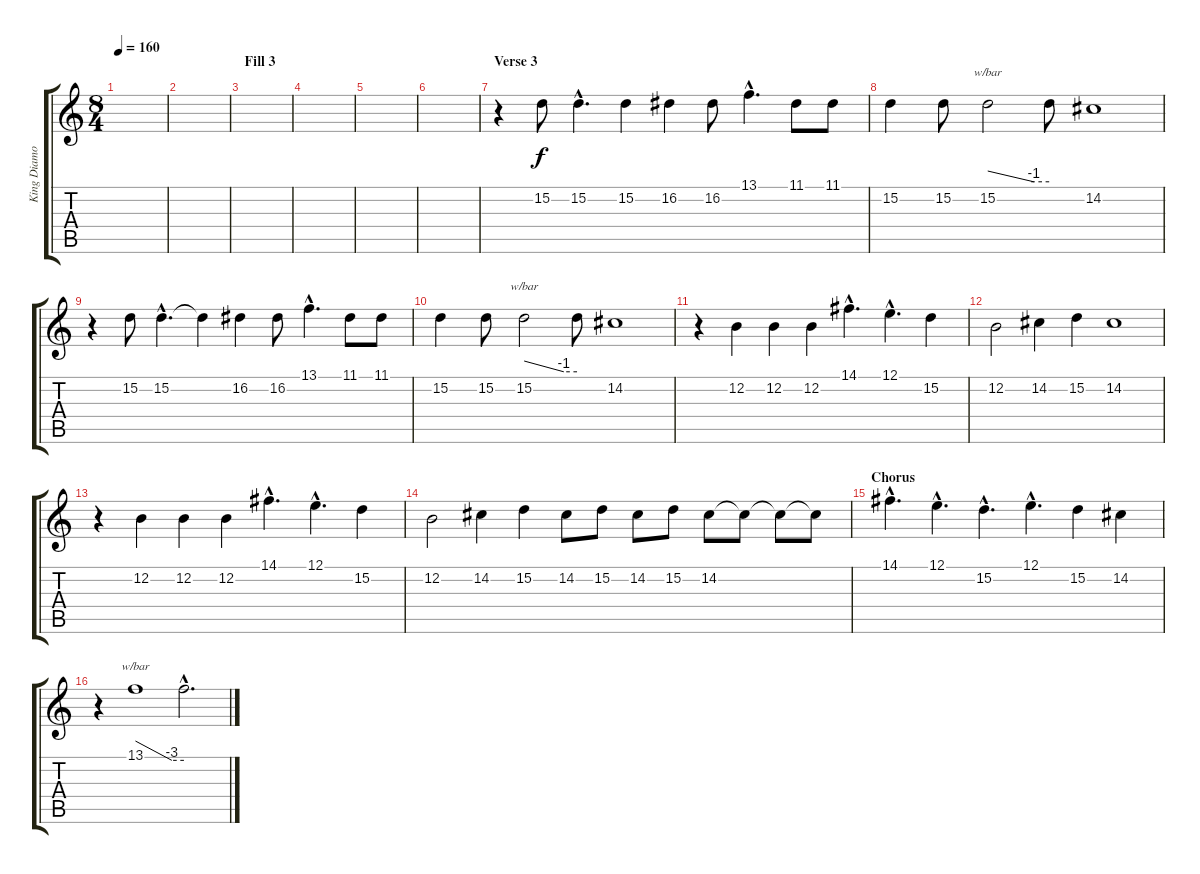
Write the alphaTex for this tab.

\track ("King Diamond - Voice" "King Diamo") {instrument cello}
\staff {score tabs}
\tuning (E4 B3 G3 D3 A2 E2) {hide}
\ts (8 4)
\tempo 160
\clef g2
\ks c
|
|
\section ("" "Fill 3")
|
|
|
|
\section ("" "Verse 3")
r.4 15.2.8 15.2{hac}.4{d} 15.2.4 16.2.4 16.2.8 13.1{hac}.4{d} 11.1.8 11.1.8 |
15.2.4 15.2.8 15.2.2{tbe (custom default 0 0 45 -4 60 -4)} 15.2{t}.8 14.2.1 |
r.4 15.2.8 15.2{hac}.4{d} 15.2{t}.4 16.2.4 16.2.8 13.1{hac}.4{d} 11.1.8 11.1.8 |
15.2.4 15.2.8 15.2.2{tbe (custom default 0 0 45 -4 60 -4)} 15.2{t}.8 14.2.1 |
r.4 12.2.4 12.2.4 12.2.4 14.1{hac}.4{d} 12.1{hac}.4{d} 15.2.4 |
12.2.2 14.2.4 15.2.4 14.2.1 |
r.4 12.2.4 12.2.4 12.2.4 14.1{hac}.4{d} 12.1{hac}.4{d} 15.2.4 |
12.2.2 14.2.4 15.2.4 14.2.8 15.2.8 14.2.8 15.2.8 14.2.8 14.2{t}.8 14.2{t}.8 14.2{t}.8 |
\section ("" "Chorus")
14.1{hac}.4{d} 12.1{hac}.4{d} 15.2{hac}.4{d} 12.1{hac}.4{d} 15.2.4 14.2.4 |
r.4 13.1.1{tbe (custom default 0 0 45 -12 60 -12)} 13.1{hac t}.2{d}
